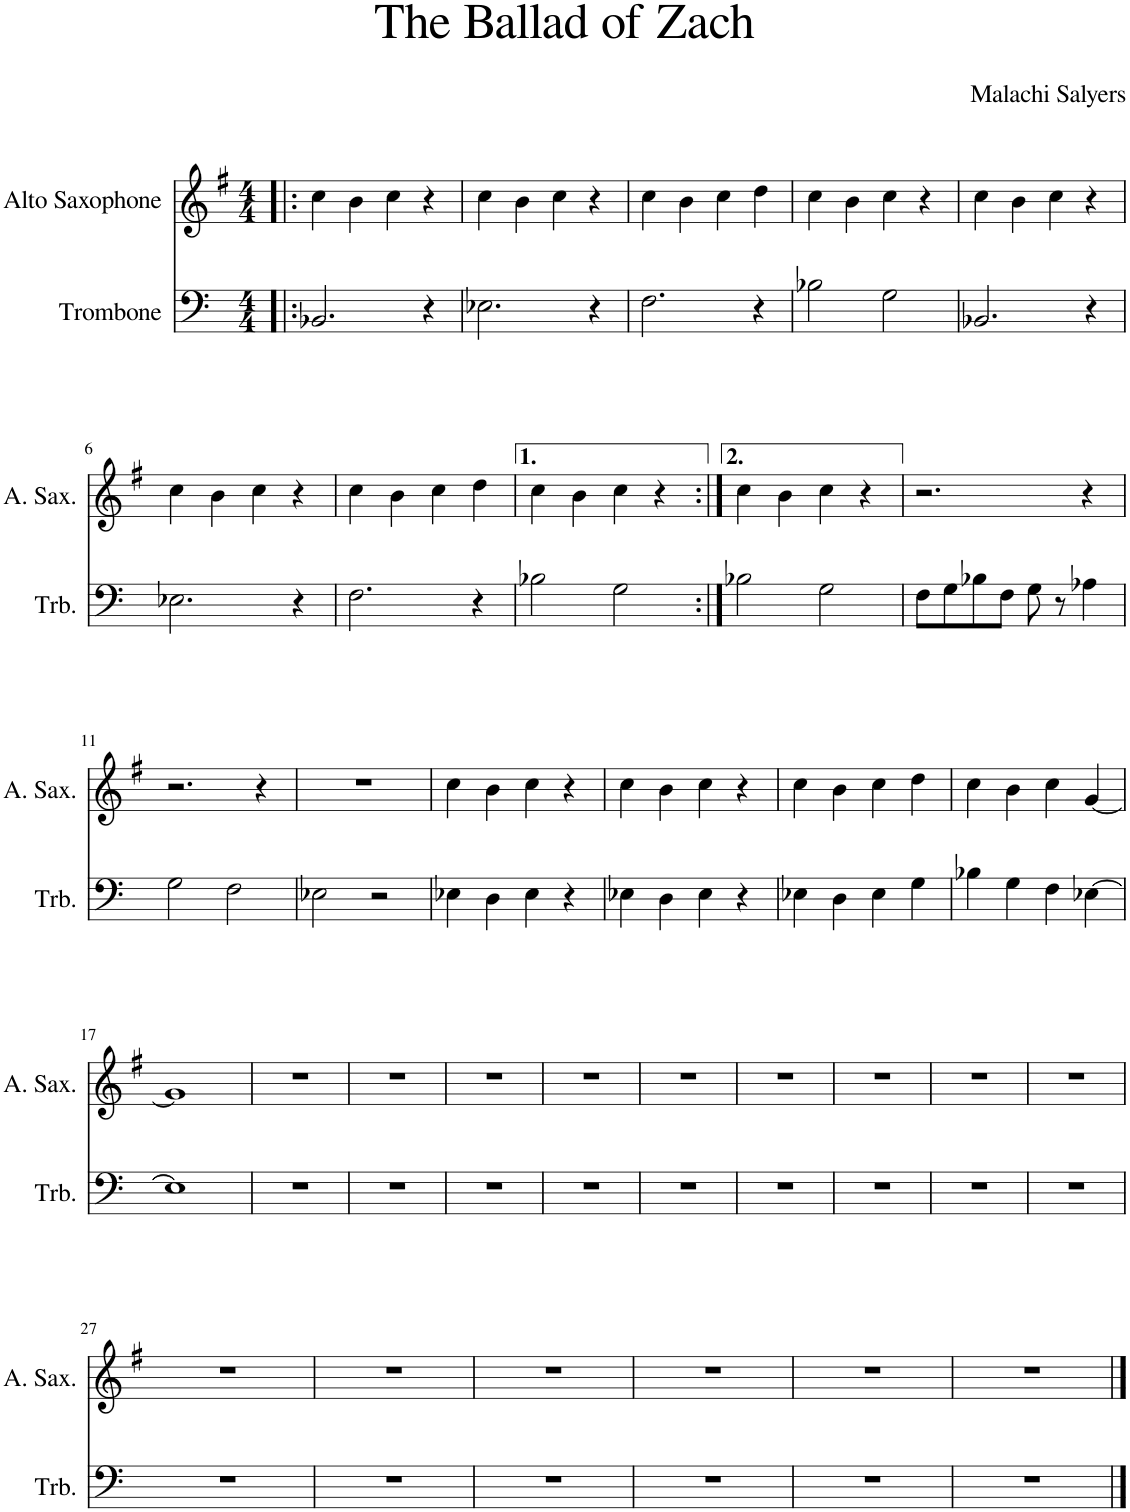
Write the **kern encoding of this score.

**kern	**kern
*part2	*part1
*staff2	*staff1
*I"Trombone	*I"Alto Saxophone
*I'Trb.	*I'A. Sax.
*clefF4	*clefG2
*	*Trd5c9
*k[]	*k[f#]
*M4/4	*M4/4
=1!|:	=1!|:
2.BB-X/	4cc\
.	4b\
.	4cc\
4r	4r
=2	=2
2.E-X\	4cc\
.	4b\
.	4cc\
4r	4r
=3	=3
2.F\	4cc\
.	4b\
.	4cc\
4r	4dd\
=4	=4
2B-X\	4cc\
.	4b\
2G\	4cc\
.	4r
=5	=5
2.BB-X/	4cc\
.	4b\
.	4cc\
4r	4r
!!LO:LB:g=z
=6	=6
2.E-X\	4cc\
.	4b\
.	4cc\
4r	4r
=7	=7
2.F\	4cc\
.	4b\
.	4cc\
4r	4dd\
=8	=8
2B-X\	4cc\
.	4b\
2G\	4cc\
.	4r
=9:|!	=9:|!
2B-X\	4cc\
.	4b\
2G\	4cc\
.	4r
=10	=10
8F\L	2.r
8G\	.
8B-X\	.
8F\J	.
8G\	.
8r	.
4A-X\	4r
!!LO:LB:g=z
=11	=11
2G\	2.r
2F\	.
.	4r
=12	=12
2E-X\	1r
2r	.
=13	=13
4E-X\	4cc\
4D\	4b\
4E-\	4cc\
4r	4r
=14	=14
4E-X\	4cc\
4D\	4b\
4E-\	4cc\
4r	4r
=15	=15
4E-X\	4cc\
4D\	4b\
4E-\	4cc\
4G\	4dd\
=16	=16
4B-X\	4cc\
4G\	4b\
4F\	4cc\
[4E-X\	[4g/
!!LO:LB:g=z
=17	=17
1E-]	1g]
=18	=18
1r	1r
=19	=19
1r	1r
=20	=20
1r	1r
=21	=21
1r	1r
=22	=22
1r	1r
=23	=23
1r	1r
=24	=24
1r	1r
=25	=25
1r	1r
=26	=26
1r	1r
!!LO:LB:g=z
=27	=27
1r	1r
=28	=28
1r	1r
=29	=29
1r	1r
=30	=30
1r	1r
=31	=31
1r	1r
=32	=32
1r	1r
==	==
*-	*-
